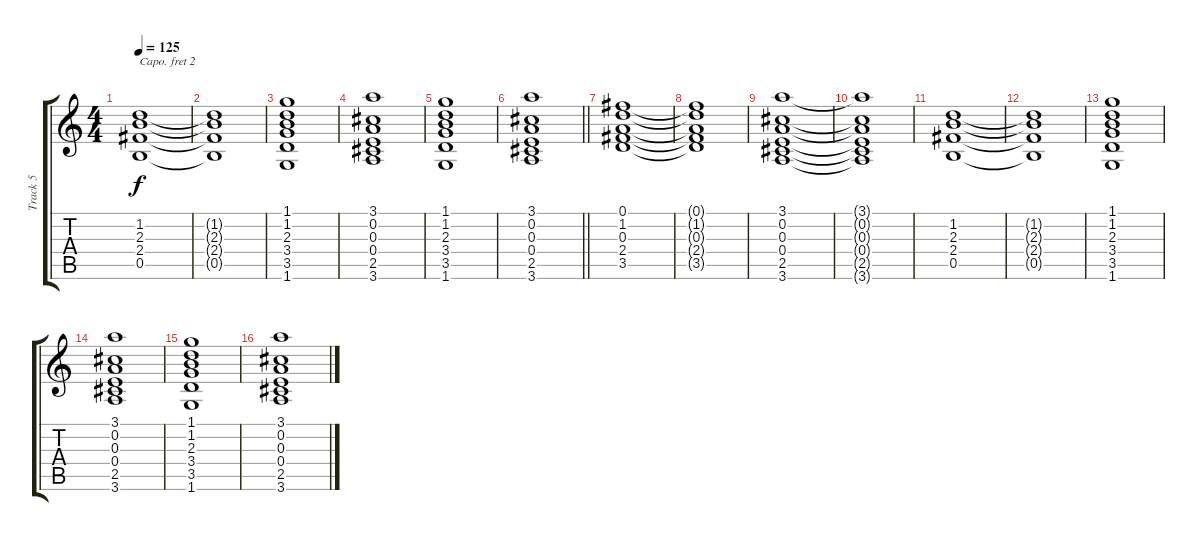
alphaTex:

\track ("Track 5" "Track 5") {instrument electricguitarclean}
\staff {score tabs}
\capo 2
\tuning (E4 B3 G3 D3 A2 E2) {hide}
\ts (4 4)
\tempo 125
\clef g2
\ks c
(1.2 2.3 2.4 0.5).1{dy f} |
(1.2{t} 2.3{t} 2.4{t} 0.5{t}).1 |
(1.1 1.2 2.3 3.4 3.5 1.6).1 |
(3.1 0.2 0.3 0.4 2.5 3.6).1 |
(1.1 1.2 2.3 3.4 3.5 1.6).1 |
\barLineRight lightlight
(3.1 0.2 0.3 0.4 2.5 3.6).1 |
(0.1 1.2 0.3 2.4 3.5).1 |
(0.1{t} 1.2{t} 0.3{t} 2.4{t} 3.5{t}).1 |
(3.1 0.2 0.3 0.4 2.5 3.6).1 |
(3.1{t} 0.2{t} 0.3{t} 0.4{t} 2.5{t} 3.6{t}).1 |
(1.2 2.3 2.4 0.5).1 |
(1.2{t} 2.3{t} 2.4{t} 0.5{t}).1 |
(1.1 1.2 2.3 3.4 3.5 1.6).1 |
(3.1 0.2 0.3 0.4 2.5 3.6).1 |
(1.1 1.2 2.3 3.4 3.5 1.6).1 |
(3.1 0.2 0.3 0.4 2.5 3.6).1
